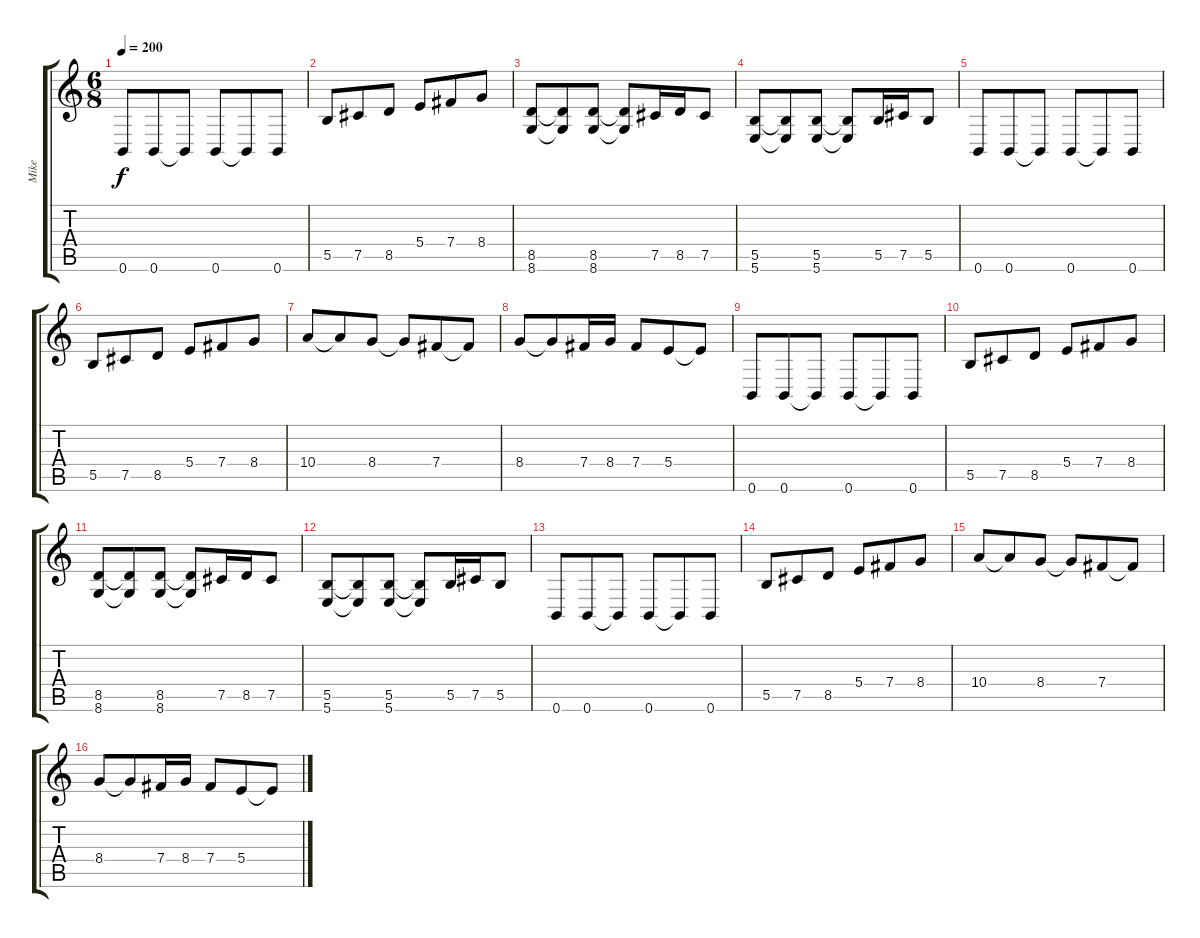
\track ("Mike" "Mike") {instrument distortionguitar}
\staff {score tabs}
\tuning (Db4 Ab3 E3 B2 Gb2 B1) {hide}
\ts (6 8)
\tempo 200
\clef g2
\ks c
0.6.8{dy f} 0.6.8 0.6{t}.8 0.6.8 0.6{t}.8 0.6.8 |
5.5.8 7.5.8 8.5.8 5.4.8 7.4.8 8.4.8 |
(8.5 8.6).8 (8.5{t} 8.6{t}).8 (8.5 8.6).8 (8.5{t} 8.6{t}).8 7.5.16 8.5.16 7.5.8 |
(5.5 5.6).8 (5.5{t} 5.6{t}).8 (5.5 5.6).8 (5.5{t} 5.6{t}).8 5.5.16 7.5.16 5.5.8 |
0.6.8 0.6.8 0.6{t}.8 0.6.8 0.6{t}.8 0.6.8 |
5.5.8 7.5.8 8.5.8 5.4.8 7.4.8 8.4.8 |
10.4.8 10.4{t}.8 8.4.8 8.4{t}.8 7.4.8 7.4{t}.8 |
8.4.8 8.4{t}.8 7.4.16 8.4.16 7.4.8 5.4.8 5.4{t}.8 |
0.6.8 0.6.8 0.6{t}.8 0.6.8 0.6{t}.8 0.6.8 |
5.5.8 7.5.8 8.5.8 5.4.8 7.4.8 8.4.8 |
(8.5 8.6).8 (8.5{t} 8.6{t}).8 (8.5 8.6).8 (8.5{t} 8.6{t}).8 7.5.16 8.5.16 7.5.8 |
(5.5 5.6).8 (5.5{t} 5.6{t}).8 (5.5 5.6).8 (5.5{t} 5.6{t}).8 5.5.16 7.5.16 5.5.8 |
0.6.8 0.6.8 0.6{t}.8 0.6.8 0.6{t}.8 0.6.8 |
5.5.8 7.5.8 8.5.8 5.4.8 7.4.8 8.4.8 |
10.4.8 10.4{t}.8 8.4.8 8.4{t}.8 7.4.8 7.4{t}.8 |
8.4.8 8.4{t}.8 7.4.16 8.4.16 7.4.8 5.4.8 5.4{t}.8
